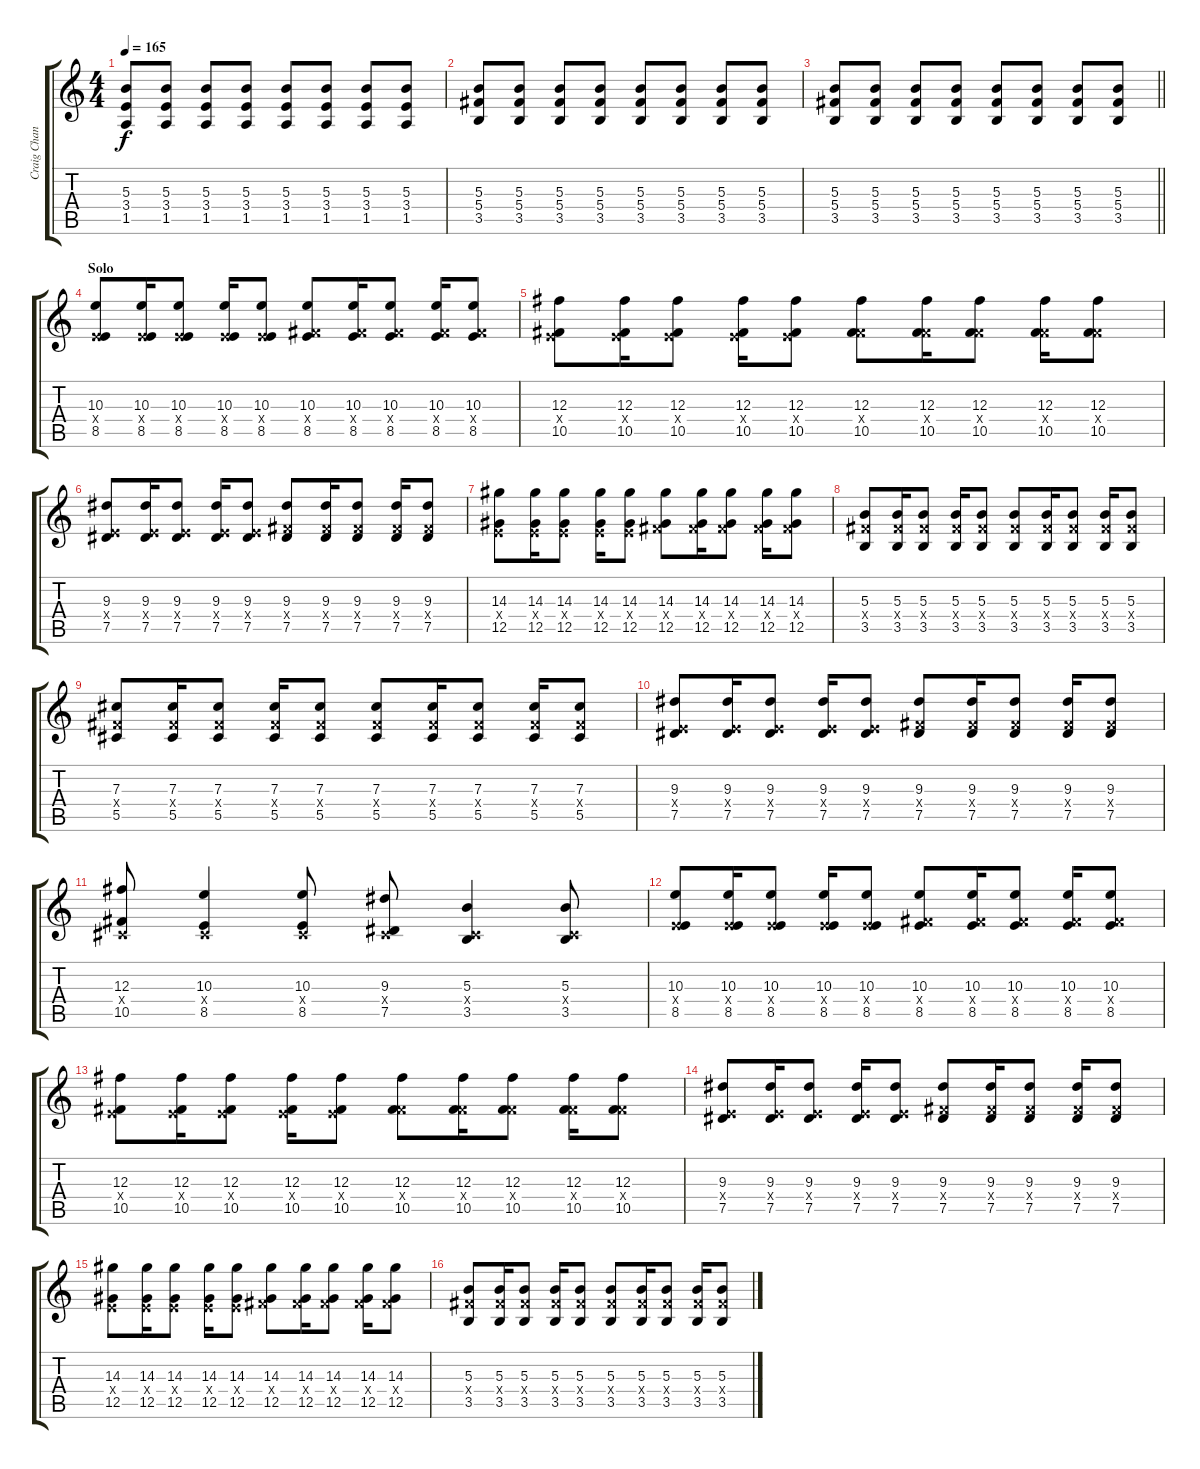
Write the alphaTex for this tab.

\track ("Craig Chaney" "Craig Chan") {instrument distortionguitar}
\staff {score tabs}
\tuning (Eb4 Bb3 Gb3 Db3 Ab2 Db2) {hide}
\ts (4 4)
\tempo 165
\clef g2
\ks c
(5.3 3.4 1.5).8{dy f} (5.3 3.4 1.5).8 (5.3 3.4 1.5).8 (5.3 3.4 1.5).8 (5.3 3.4 1.5).8 (5.3 3.4 1.5).8 (5.3 3.4 1.5).8 (5.3 3.4 1.5).8 |
(5.3 5.4 3.5).8 (5.3 5.4 3.5).8 (5.3 5.4 3.5).8 (5.3 5.4 3.5).8 (5.3 5.4 3.5).8 (5.3 5.4 3.5).8 (5.3 5.4 3.5).8 (5.3 5.4 3.5).8 |
\barLineRight lightlight
(5.3 5.4 3.5).8 (5.3 5.4 3.5).8 (5.3 5.4 3.5).8 (5.3 5.4 3.5).8 (5.3 5.4 3.5).8 (5.3 5.4 3.5).8 (5.3 5.4 3.5).8 (5.3 5.4 3.5).8 |
\section ("" "Solo")
(10.3 3.4{x} 8.5).8 (10.3 3.4{x} 8.5).16 (10.3 3.4{x} 8.5).8 (10.3 3.4{x} 8.5).16 (10.3 3.4{x} 8.5).8 (10.3 5.4{x} 8.5).8 (10.3 5.4{x} 8.5).16 (10.3 5.4{x} 8.5).8 (10.3 5.4{x} 8.5).16 (10.3 5.4{x} 8.5).8 |
(12.3 3.4{x} 10.5).8 (12.3 3.4{x} 10.5).16 (12.3 3.4{x} 10.5).8 (12.3 3.4{x} 10.5).16 (12.3 3.4{x} 10.5).8 (12.3 5.4{x} 10.5).8 (12.3 5.4{x} 10.5).16 (12.3 5.4{x} 10.5).8 (12.3 5.4{x} 10.5).16 (12.3 5.4{x} 10.5).8 |
(9.3 3.4{x} 7.5).8 (9.3 3.4{x} 7.5).16 (9.3 3.4{x} 7.5).8 (9.3 3.4{x} 7.5).16 (9.3 3.4{x} 7.5).8 (9.3 5.4{x} 7.5).8 (9.3 5.4{x} 7.5).16 (9.3 5.4{x} 7.5).8 (9.3 5.4{x} 7.5).16 (9.3 5.4{x} 7.5).8 |
(14.3 3.4{x} 12.5).8 (14.3 3.4{x} 12.5).16 (14.3 3.4{x} 12.5).8 (14.3 3.4{x} 12.5).16 (14.3 3.4{x} 12.5).8 (14.3 5.4{x} 12.5).8 (14.3 5.4{x} 12.5).16 (14.3 5.4{x} 12.5).8 (14.3 5.4{x} 12.5).16 (14.3 5.4{x} 12.5).8 |
(5.3 5.4{x} 3.5).8 (5.3 5.4{x} 3.5).16 (5.3 5.4{x} 3.5).8 (5.3 5.4{x} 3.5).16 (5.3 5.4{x} 3.5).8 (5.3 5.4{x} 3.5).8 (5.3 5.4{x} 3.5).16 (5.3 5.4{x} 3.5).8 (5.3 5.4{x} 3.5).16 (5.3 5.4{x} 3.5).8 |
(7.3 5.4{x} 5.5).8 (7.3 5.4{x} 5.5).16 (7.3 5.4{x} 5.5).8 (7.3 5.4{x} 5.5).16 (7.3 5.4{x} 5.5).8 (7.3 5.4{x} 5.5).8 (7.3 5.4{x} 5.5).16 (7.3 5.4{x} 5.5).8 (7.3 5.4{x} 5.5).16 (7.3 5.4{x} 5.5).8 |
(9.3 3.4{x} 7.5).8 (9.3 3.4{x} 7.5).16 (9.3 3.4{x} 7.5).8 (9.3 3.4{x} 7.5).16 (9.3 3.4{x} 7.5).8 (9.3 5.4{x} 7.5).8 (9.3 5.4{x} 7.5).16 (9.3 5.4{x} 7.5).8 (9.3 5.4{x} 7.5).16 (9.3 5.4{x} 7.5).8 |
(12.3 0.4{x} 10.5).8 (10.3 0.4{x} 8.5).4 (10.3 0.4{x} 8.5).8 (9.3 0.4{x} 7.5).8 (5.3 0.4{x} 3.5).4 (5.3 0.4{x} 3.5).8 |
(10.3 3.4{x} 8.5).8 (10.3 3.4{x} 8.5).16 (10.3 3.4{x} 8.5).8 (10.3 3.4{x} 8.5).16 (10.3 3.4{x} 8.5).8 (10.3 5.4{x} 8.5).8 (10.3 5.4{x} 8.5).16 (10.3 5.4{x} 8.5).8 (10.3 5.4{x} 8.5).16 (10.3 5.4{x} 8.5).8 |
(12.3 3.4{x} 10.5).8 (12.3 3.4{x} 10.5).16 (12.3 3.4{x} 10.5).8 (12.3 3.4{x} 10.5).16 (12.3 3.4{x} 10.5).8 (12.3 5.4{x} 10.5).8 (12.3 5.4{x} 10.5).16 (12.3 5.4{x} 10.5).8 (12.3 5.4{x} 10.5).16 (12.3 5.4{x} 10.5).8 |
(9.3 3.4{x} 7.5).8 (9.3 3.4{x} 7.5).16 (9.3 3.4{x} 7.5).8 (9.3 3.4{x} 7.5).16 (9.3 3.4{x} 7.5).8 (9.3 5.4{x} 7.5).8 (9.3 5.4{x} 7.5).16 (9.3 5.4{x} 7.5).8 (9.3 5.4{x} 7.5).16 (9.3 5.4{x} 7.5).8 |
(14.3 3.4{x} 12.5).8 (14.3 3.4{x} 12.5).16 (14.3 3.4{x} 12.5).8 (14.3 3.4{x} 12.5).16 (14.3 3.4{x} 12.5).8 (14.3 5.4{x} 12.5).8 (14.3 5.4{x} 12.5).16 (14.3 5.4{x} 12.5).8 (14.3 5.4{x} 12.5).16 (14.3 5.4{x} 12.5).8 |
(5.3 5.4{x} 3.5).8 (5.3 5.4{x} 3.5).16 (5.3 5.4{x} 3.5).8 (5.3 5.4{x} 3.5).16 (5.3 5.4{x} 3.5).8 (5.3 5.4{x} 3.5).8 (5.3 5.4{x} 3.5).16 (5.3 5.4{x} 3.5).8 (5.3 5.4{x} 3.5).16 (5.3 5.4{x} 3.5).8
